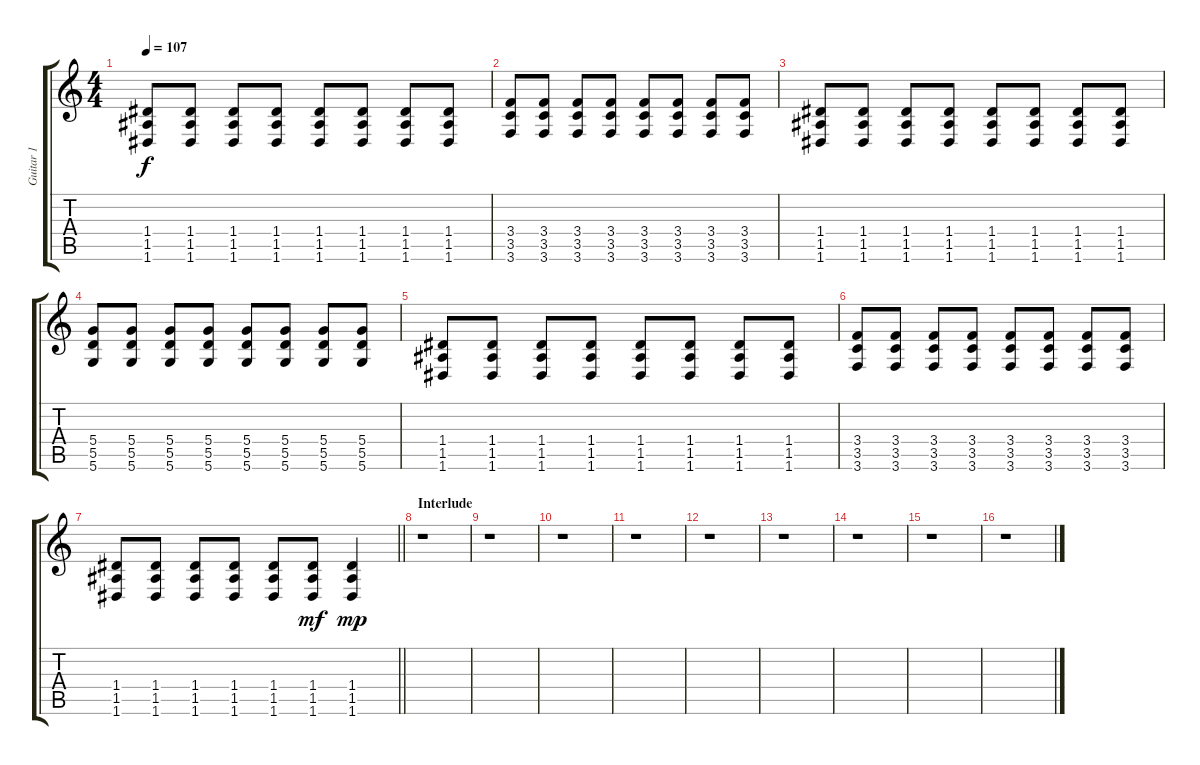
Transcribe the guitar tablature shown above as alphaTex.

\track ("Guitar 1" "Guitar 1") {instrument electricguitarjazz}
\staff {score tabs}
\tuning (E4 B3 G3 D3 A2 D2) {hide}
\ts (4 4)
\tempo 107
\clef g2
\ks c
(1.4 1.5 1.6).8{dy f} (1.4 1.5 1.6).8 (1.4 1.5 1.6).8 (1.4 1.5 1.6).8 (1.4 1.5 1.6).8 (1.4 1.5 1.6).8 (1.4 1.5 1.6).8 (1.4 1.5 1.6).8 |
(3.4 3.5 3.6).8 (3.4 3.5 3.6).8 (3.4 3.5 3.6).8 (3.4 3.5 3.6).8 (3.4 3.5 3.6).8 (3.4 3.5 3.6).8 (3.4 3.5 3.6).8 (3.4 3.5 3.6).8 |
(1.4 1.5 1.6).8 (1.4 1.5 1.6).8 (1.4 1.5 1.6).8 (1.4 1.5 1.6).8 (1.4 1.5 1.6).8 (1.4 1.5 1.6).8 (1.4 1.5 1.6).8 (1.4 1.5 1.6).8 |
(5.4 5.5 5.6).8 (5.4 5.5 5.6).8 (5.4 5.5 5.6).8 (5.4 5.5 5.6).8 (5.4 5.5 5.6).8 (5.4 5.5 5.6).8 (5.4 5.5 5.6).8 (5.4 5.5 5.6).8 |
(1.4 1.5 1.6).8 (1.4 1.5 1.6).8 (1.4 1.5 1.6).8 (1.4 1.5 1.6).8 (1.4 1.5 1.6).8 (1.4 1.5 1.6).8 (1.4 1.5 1.6).8 (1.4 1.5 1.6).8 |
(3.4 3.5 3.6).8 (3.4 3.5 3.6).8 (3.4 3.5 3.6).8 (3.4 3.5 3.6).8 (3.4 3.5 3.6).8 (3.4 3.5 3.6).8 (3.4 3.5 3.6).8 (3.4 3.5 3.6).8 |
\barLineRight lightlight
(1.4 1.5 1.6).8 (1.4 1.5 1.6).8 (1.4 1.5 1.6).8 (1.4 1.5 1.6).8 (1.4 1.5 1.6).8 (1.4 1.5 1.6).8{dy mf} (1.4 1.5 1.6).4{dy mp} |
\section ("" "Interlude")
r.1 |
r.1 |
r.1 |
r.1 |
r.1 |
r.1 |
r.1 |
r.1 |
r.1
